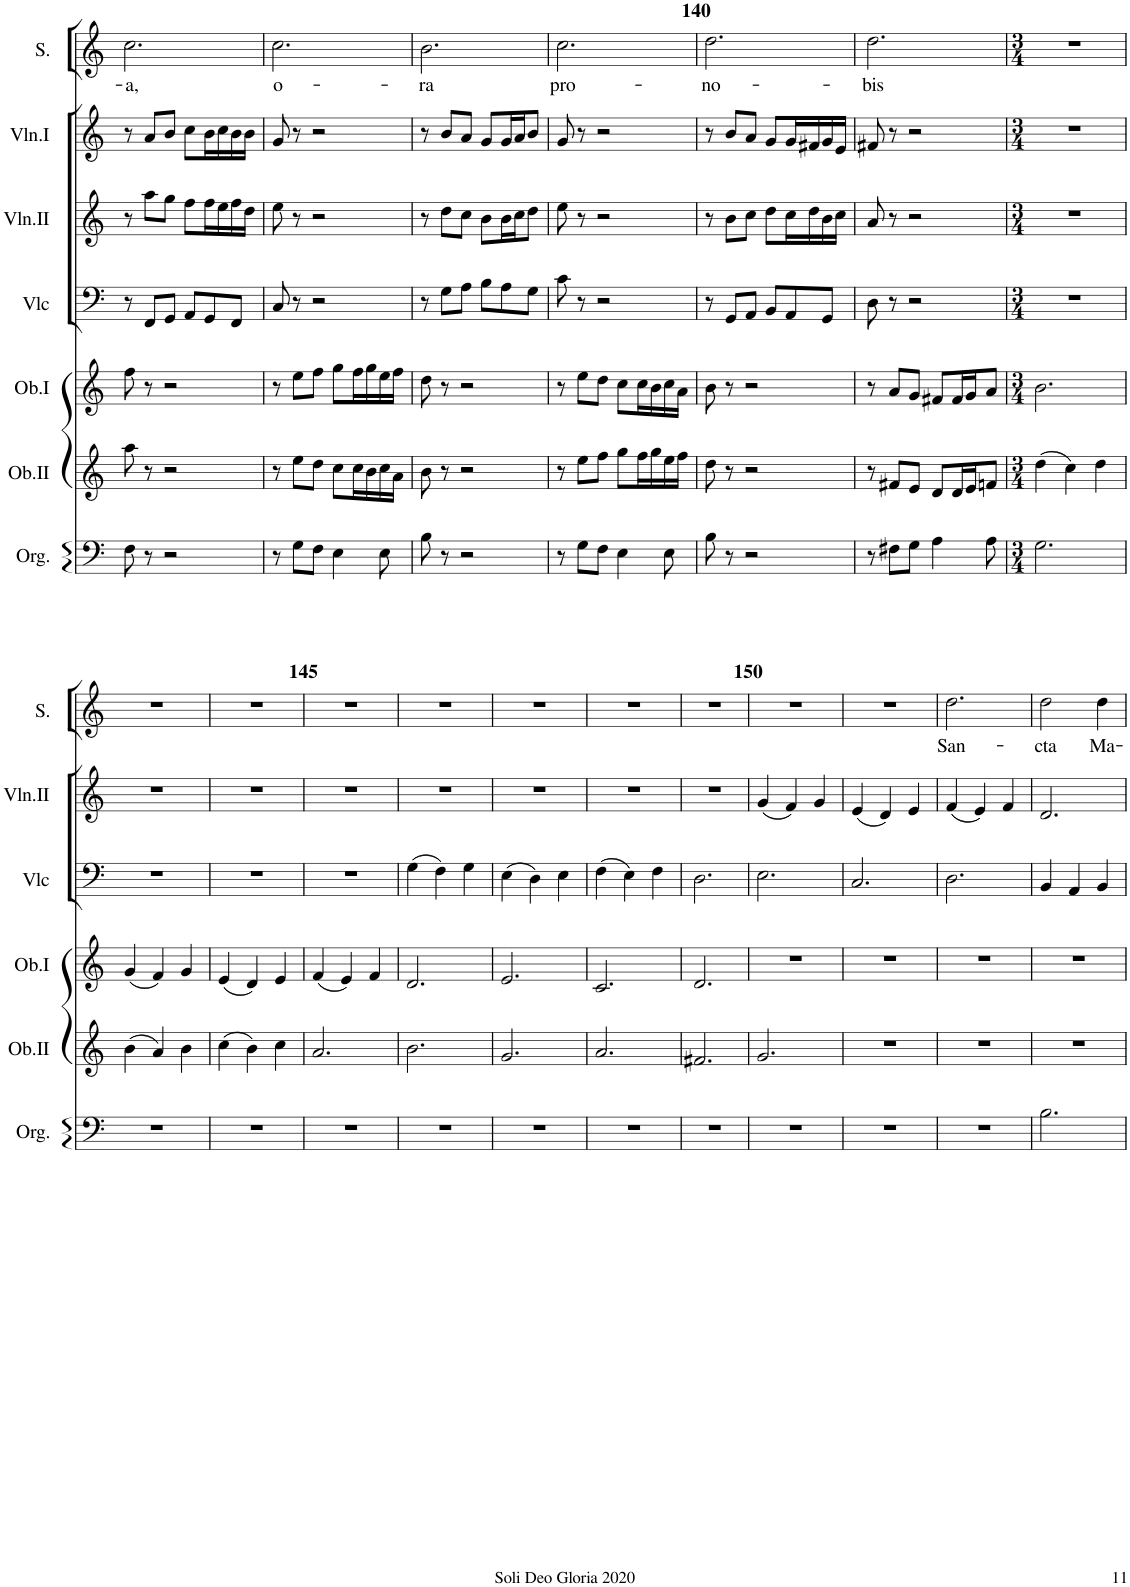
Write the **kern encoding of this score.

**kern	**kern	**kern	**kern	**kern	**kern	**kern	**text
*part7	*part6	*part5	*part4	*part3	*part2	*part1	*part1
*staff7	*staff6	*staff5	*staff4	*staff3	*staff2	*staff1	*staff1
*I"Orgue	*I"Oboe II	*I"Oboe I	*I"Violoncelle	*I"Violon II	*I"Violon I	*I"Soprano	*
*I'Org.	*I'Ob.II	*I'Ob.I	*I'Vlc	*I'Vln.II	*I'Vln.I	*I'S.	*
!!LO:PB:g=z
*clefF4	*clefG2	*clefG2	*clefF4	*clefG2	*clefG2	*clefG2	*
*k[]	*k[]	*k[]	*k[]	*k[]	*k[]	*k[]	*
*M6/8	*M6/8	*M6/8	*M6/8	*M6/8	*M6/8	*M6/8	*
=136	=136	=136	=136	=136	=136	=136	=136
!	!	!	!	!	!	!	!LO:LY:b
8F\	8aa\	8ff\	8r	8r	8r	2.cc\	-a,
8r	8r	8r	8FF/L	8aa\L	8a/L	.	.
2r	2r	2r	8GG/J	8gg\J	8b/J	.	.
.	.	.	8AA/L	8ff\L	8cc\L	.	.
.	.	.	8GG/	16ff\L	16b\L	.	.
.	.	.	.	16ee\	16cc\	.	.
.	.	.	8FF/J	16ff\	16b\	.	.
.	.	.	.	16dd\JJ	16b\JJ	.	.
=137	=137	=137	=137	=137	=137	=137	=137
!	!	!	!	!	!	!	!LO:LY:b
8r	8r	8r	8C/	8ee\	8g/	2.cc\	o-
8G\L	8ee\L	8ee\L	8r	8r	8r	.	.
8F\J	8dd\J	8ff\J	2r	2r	2r	.	.
4E\	8cc\L	8gg\L	.	.	.	.	.
.	16cc\L	16ff\L	.	.	.	.	.
.	16b\	16gg\	.	.	.	.	.
8E\	16cc\	16ee\	.	.	.	.	.
.	16a\JJ	16ff\JJ	.	.	.	.	.
=138	=138	=138	=138	=138	=138	=138	=138
!	!	!	!	!	!	!	!LO:LY:b
8B\	8b\	8dd\	8r	8r	8r	2.b\	-ra
8r	8r	8r	8G\L	8dd\L	8b/L	.	.
2r	2r	2r	8A\J	8cc\J	8a/J	.	.
.	.	.	8B\L	8b\L	8g/L	.	.
.	.	.	8A\	16b\L	16g/L	.	.
.	.	.	.	16cc\J	16a/J	.	.
.	.	.	8G\J	8dd\J	8b/J	.	.
=139	=139	=139	=139	=139	=139	=139	=139
!	!	!	!	!	!	!	!LO:LY:b
8r	8r	8r	8c\	8ee\	8g/	2.cc\	pro-
8G\L	8ee\L	8ee\L	8r	8r	8r	.	.
8F\J	8ff\J	8dd\J	2r	2r	2r	.	.
4E\	8gg\L	8cc\L	.	.	.	.	.
.	16ff\L	16cc\L	.	.	.	.	.
.	16gg\	16b\	.	.	.	.	.
8E\	16ee\	16cc\	.	.	.	.	.
.	16ff\JJ	16a\JJ	.	.	.	.	.
=140	=140	=140	=140	=140	=140	=140	=140
!	!	!	!	!	!	!	!LO:LY:b
8B\	8dd\	8b\	8r	8r	8r	2.dd\	-no-
8r	8r	8r	8GG/L	8b\L	8b/L	.	.
2r	2r	2r	8AA/J	8cc\J	8a/J	.	.
.	.	.	8BB/L	8dd\L	8g/L	.	.
.	.	.	8AA/	16cc\L	16g/L	.	.
.	.	.	.	16dd\	16f#X/	.	.
.	.	.	8GG/J	16b\	16g/	.	.
.	.	.	.	16cc\JJ	16e/JJ	.	.
=141	=141	=141	=141	=141	=141	=141	=141
!	!	!	!	!	!	!	!LO:LY:b
8r	8r	8r	8D\	8a/	8f#X/	2.dd\	-bis
8F#X\L	8f#X/L	8a/L	8r	8r	8r	.	.
8G\J	8e/J	8g/J	2r	2r	2r	.	.
4A\	8d/L	8f#X/L	.	.	.	.	.
.	16d/L	16f#/L	.	.	.	.	.
.	16e/J	16g/J	.	.	.	.	.
8A\	8fn/J	8a/J	.	.	.	.	.
=142	=142	=142	=142	=142	=142	=142	=142
*M3/4	*M3/4	*M3/4	*M3/4	*M3/4	*M3/4	*M3/4	*
2.G\	(4dd\	2.b\	2.r	2.r	2.r	2.r	.
.	4cc\)	.	.	.	.	.	.
.	4dd\	.	.	.	.	.	.
!!LO:LB:g=z
=143	=143	=143	=143	=143	=143	=143	=143
2.r	(4b\	(4g/	2.r	2.r	2.r	2.r	.
.	4a/)	4f/)	.	.	.	.	.
.	4b\	4g/	.	.	.	.	.
=144	=144	=144	=144	=144	=144	=144	=144
2.r	(4cc\	(4e/	2.r	2.r	2.r	2.r	.
.	4b\)	4d/)	.	.	.	.	.
.	4cc\	4e/	.	.	.	.	.
=145	=145	=145	=145	=145	=145	=145	=145
2.r	2.a/	(4f/	2.r	2.r	2.r	2.r	.
.	.	4e/)	.	.	.	.	.
.	.	4f/	.	.	.	.	.
=146	=146	=146	=146	=146	=146	=146	=146
2.r	2.b\	2.d/	(4G\	2.r	2.r	2.r	.
.	.	.	4F\)	.	.	.	.
.	.	.	4G\	.	.	.	.
=147	=147	=147	=147	=147	=147	=147	=147
2.r	2.g/	2.e/	(4E\	2.r	2.r	2.r	.
.	.	.	4D\)	.	.	.	.
.	.	.	4E\	.	.	.	.
=148	=148	=148	=148	=148	=148	=148	=148
2.r	2.a/	2.c/	(4F\	2.r	2.r	2.r	.
.	.	.	4E\)	.	.	.	.
.	.	.	4F\	.	.	.	.
=149	=149	=149	=149	=149	=149	=149	=149
2.r	2.f#X/	2.d/	2.D\	2.r	2.r	2.r	.
=150	=150	=150	=150	=150	=150	=150	=150
2.r	2.g/	2.r	2.E\	(4g/	2.r	2.r	.
.	.	.	.	4f/)	.	.	.
.	.	.	.	4g/	.	.	.
=151	=151	=151	=151	=151	=151	=151	=151
2.r	2.r	2.r	2.C/	(4e/	2.r	2.r	.
.	.	.	.	4d/)	.	.	.
.	.	.	.	4e/	.	.	.
=152	=152	=152	=152	=152	=152	=152	=152
!	!	!	!	!	!	!	!LO:LY:b
2.r	2.r	2.r	2.D\	(4f/	2.r	2.dd\	San-
.	.	.	.	4e/)	.	.	.
.	.	.	.	4f/	.	.	.
=153	=153	=153	=153	=153	=153	=153	=153
!	!	!	!	!	!	!	!LO:LY:b
2.B\	2.r	2.r	4BB/	2.d/	2.r	2dd\	-cta
.	.	.	4AA/	.	.	.	.
!	!	!	!	!	!	!	!LO:LY:b
.	.	.	4BB/	.	.	4dd\	Ma-
=	=	=	=	=	=	=	=
*-	*-	*-	*-	*-	*-	*-	*-
